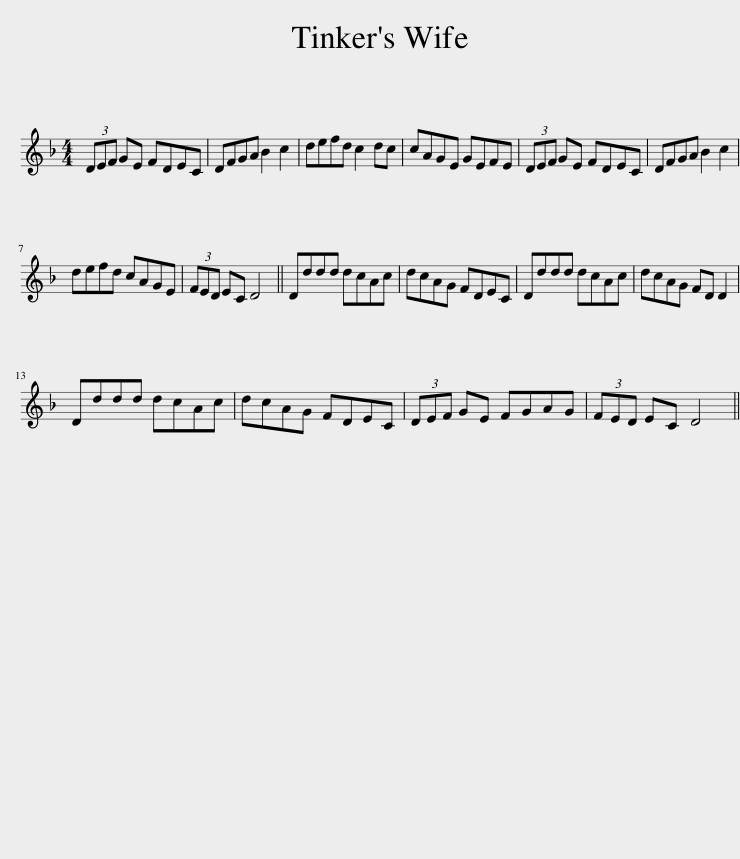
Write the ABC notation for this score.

X:1
L:1/8
M:4/4
I:linebreak $
K:Dmin
V:1 treble
V:1
 (3DEF GE FDEC | DFGA B2 c2 | defd c2 dc | cAGE GEFE | (3DEF GE FDEC | %5
 DFGA B2 c2 |$ defd cAGE | (3FED EC D4 || Dddd dcAc | dcAG FDEC | %10
 Dddd dcAc | dcAG FD D2 |$ Dddd dcAc | dcAG FDEC | (3DEF GE FGAG | %15
 (3FED EC D4 || %16
